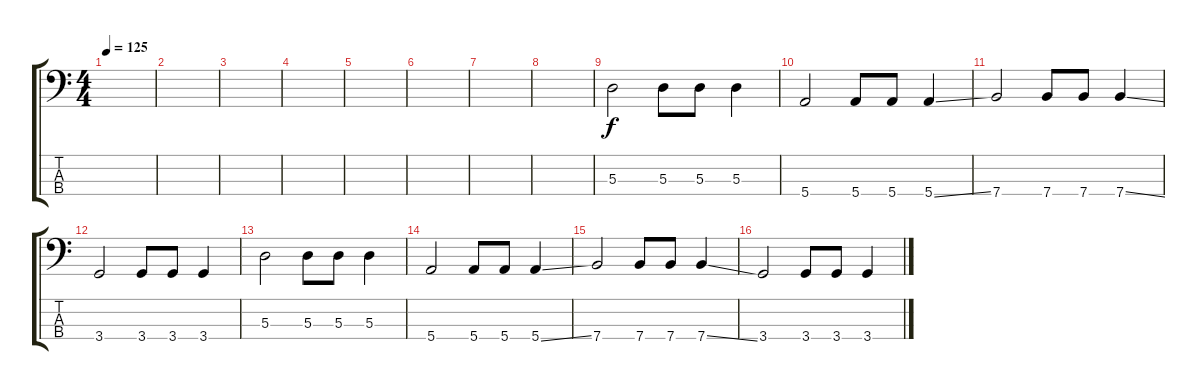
\track "" {instrument electricbassfinger}
\staff {score tabs}
\tuning (G2 D2 A1 E1) {hide}
\ts (4 4)
\tempo 125
\clef f4
\ks c
|
|
|
|
|
|
|
|
5.3.2 5.3.8 5.3.8 5.3.4 |
5.4.2 5.4.8 5.4.8 5.4{ss}.4 |
7.4.2 7.4.8 7.4.8 7.4{ss}.4 |
3.4.2 3.4.8 3.4.8 3.4.4 |
5.3.2 5.3.8 5.3.8 5.3.4 |
5.4.2 5.4.8 5.4.8 5.4{ss}.4 |
7.4.2 7.4.8 7.4.8 7.4{ss}.4 |
3.4.2 3.4.8 3.4.8 3.4{ss}.4
